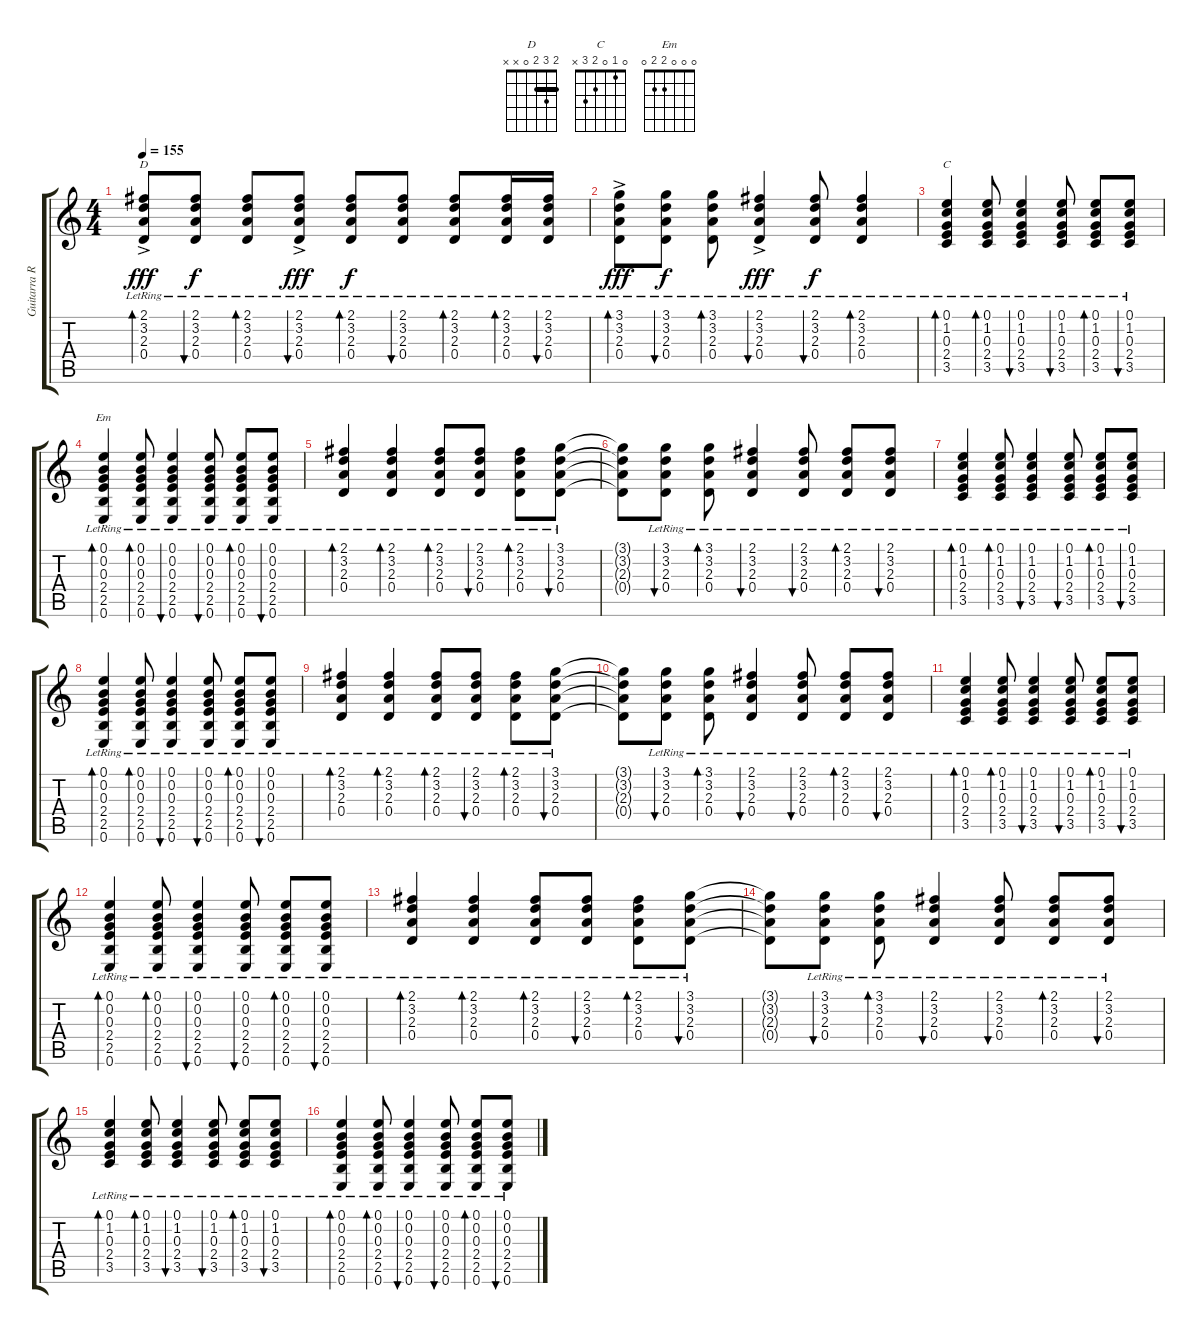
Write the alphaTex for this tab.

\track ("Guitarra Ritmo" "Guitarra R") {instrument acousticguitarsteel}
\staff {score tabs}
\tuning (E4 B3 G3 D3 A2 E2) {hide}
\chord ("D" 2 3 2 0 x x) {barre 2}
\chord ("C" 0 1 0 2 3 x)
\chord ("Em" 0 0 0 2 2 0)
\ts (4 4)
\tempo 155
\clef g2
\ks c
(2.1{ac lr} 3.2{ac lr} 2.3{ac lr} 0.4{ac lr}).8{bd 60 ch "D" dy fff} (2.1{lr} 3.2{lr} 2.3{lr} 0.4{lr}).8{bu 60 dy f} (2.1{lr} 3.2{lr} 2.3{lr} 0.4{lr}).8{bd 60} (2.1{ac lr} 3.2{lr} 2.3{ac lr} 0.4{ac lr}).8{bu 60 dy fff} (2.1{lr} 3.2{lr} 2.3{lr} 0.4{lr}).8{bd 60 dy f} (2.1{lr} 3.2{lr} 2.3{lr} 0.4{lr}).8{bu 60} (2.1{lr} 3.2{lr} 2.3{lr} 0.4{lr}).8{bd 60} (2.1{lr} 3.2{lr} 2.3{lr} 0.4{lr}).16{bd 60} (2.1{lr} 3.2{lr} 2.3{lr} 0.4{lr}).16{bu 60} |
(3.1{ac lr} 3.2{ac lr} 2.3{ac lr} 0.4{ac lr}).8{bd 60 dy fff} (3.1{lr} 3.2{lr} 2.3{lr} 0.4{lr}).8{bu 60 dy f} (3.1{lr} 3.2{lr} 2.3{lr} 0.4{lr}).8{bd 60} (2.1{ac lr} 3.2{ac lr} 2.3{ac lr} 0.4{ac lr}).4{bu 60 dy fff} (2.1{lr} 3.2{lr} 2.3{lr} 0.4{lr}).8{bu 60 dy f} (2.1{lr} 3.2{lr} 2.3{lr} 0.4{lr}).4{bd 60} |
(0.1{lr} 1.2{lr} 0.3{lr} 2.4{lr} 3.5{lr}).4{bd 60 ch "C"} (0.1{lr} 1.2{lr} 0.3{lr} 2.4{lr} 3.5{lr}).8{bd 60} (0.1{lr} 1.2{lr} 0.3{lr} 2.4{lr} 3.5{lr}).4{bu 60} (0.1{lr} 1.2{lr} 0.3{lr} 2.4{lr} 3.5{lr}).8{bu 60} (0.1{lr} 1.2{lr} 0.3{lr} 2.4{lr} 3.5{lr}).8{bd 60} (0.1{lr} 1.2{lr} 0.3{lr} 2.4{lr} 3.5{lr}).8{bu 60} |
(0.1{lr} 0.2{lr} 0.3{lr} 2.4{lr} 2.5{lr} 0.6{lr}).4{bd 60 ch "Em"} (0.1{lr} 0.2{lr} 0.3{lr} 2.4{lr} 2.5{lr} 0.6{lr}).8{bd 60} (0.1{lr} 0.2{lr} 0.3{lr} 2.4{lr} 2.5{lr} 0.6{lr}).4{bu 60} (0.1{lr} 0.2{lr} 0.3{lr} 2.4{lr} 2.5{lr} 0.6{lr}).8{bu 60} (0.1{lr} 0.2{lr} 0.3{lr} 2.4{lr} 2.5{lr} 0.6{lr}).8{bd 60} (0.1{lr} 0.2{lr} 0.3{lr} 2.4{lr} 2.5{lr} 0.6{lr}).8{bu 60} |
(2.1{lr} 3.2{lr} 2.3{lr} 0.4{lr}).4{bd 60} (2.1{lr} 3.2{lr} 2.3{lr} 0.4{lr}).4{bd 60} (2.1{lr} 3.2{lr} 2.3{lr} 0.4{lr}).8{bd 60} (2.1{lr} 3.2{lr} 2.3{lr} 0.4{lr}).8{bu 60} (2.1{lr} 3.2{lr} 2.3{lr} 0.4{lr}).8{bd 60} (3.1{lr} 3.2{lr} 2.3{lr} 0.4{lr}).8{bu 60} |
(3.1{t} 3.2{t} 2.3{t} 0.4{t}).8 (3.1{lr} 3.2{lr} 2.3{lr} 0.4{lr}).8{bu 60} (3.1{lr} 3.2{lr} 2.3{lr} 0.4{lr}).8{bd 60} (2.1{lr} 3.2{lr} 2.3{lr} 0.4{lr}).4{bu 60} (2.1{lr} 3.2{lr} 2.3{lr} 0.4{lr}).8{bu 60} (2.1{lr} 3.2{lr} 2.3{lr} 0.4{lr}).8{bd 60} (2.1{lr} 3.2{lr} 2.3{lr} 0.4{lr}).8{bu 60} |
(0.1{lr} 1.2{lr} 0.3{lr} 2.4{lr} 3.5{lr}).4{bd 60} (0.1{lr} 1.2{lr} 0.3{lr} 2.4{lr} 3.5{lr}).8{bd 60} (0.1{lr} 1.2{lr} 0.3{lr} 2.4{lr} 3.5{lr}).4{bu 60} (0.1{lr} 1.2{lr} 0.3{lr} 2.4{lr} 3.5{lr}).8{bu 60} (0.1{lr} 1.2{lr} 0.3{lr} 2.4{lr} 3.5{lr}).8{bd 60} (0.1{lr} 1.2{lr} 0.3{lr} 2.4{lr} 3.5{lr}).8{bu 60} |
(0.1{lr} 0.2{lr} 0.3{lr} 2.4{lr} 2.5{lr} 0.6{lr}).4{bd 60} (0.1{lr} 0.2{lr} 0.3{lr} 2.4{lr} 2.5{lr} 0.6{lr}).8{bd 60} (0.1{lr} 0.2{lr} 0.3{lr} 2.4{lr} 2.5{lr} 0.6{lr}).4{bu 60} (0.1{lr} 0.2{lr} 0.3{lr} 2.4{lr} 2.5{lr} 0.6{lr}).8{bu 60} (0.1{lr} 0.2{lr} 0.3{lr} 2.4{lr} 2.5{lr} 0.6{lr}).8{bd 60} (0.1{lr} 0.2{lr} 0.3{lr} 2.4{lr} 2.5{lr} 0.6{lr}).8{bu 60} |
(2.1{lr} 3.2{lr} 2.3{lr} 0.4{lr}).4{bd 60} (2.1{lr} 3.2{lr} 2.3{lr} 0.4{lr}).4{bd 60} (2.1{lr} 3.2{lr} 2.3{lr} 0.4{lr}).8{bd 60} (2.1{lr} 3.2{lr} 2.3{lr} 0.4{lr}).8{bu 60} (2.1{lr} 3.2{lr} 2.3{lr} 0.4{lr}).8{bd 60} (3.1{lr} 3.2{lr} 2.3{lr} 0.4{lr}).8{bu 60} |
(3.1{t} 3.2{t} 2.3{t} 0.4{t}).8 (3.1{lr} 3.2{lr} 2.3{lr} 0.4{lr}).8{bu 60} (3.1{lr} 3.2{lr} 2.3{lr} 0.4{lr}).8{bd 60} (2.1{lr} 3.2{lr} 2.3{lr} 0.4{lr}).4{bu 60} (2.1{lr} 3.2{lr} 2.3{lr} 0.4{lr}).8{bu 60} (2.1{lr} 3.2{lr} 2.3{lr} 0.4{lr}).8{bd 60} (2.1{lr} 3.2{lr} 2.3{lr} 0.4{lr}).8{bu 60} |
(0.1{lr} 1.2{lr} 0.3{lr} 2.4{lr} 3.5{lr}).4{bd 60} (0.1{lr} 1.2{lr} 0.3{lr} 2.4{lr} 3.5{lr}).8{bd 60} (0.1{lr} 1.2{lr} 0.3{lr} 2.4{lr} 3.5{lr}).4{bu 60} (0.1{lr} 1.2{lr} 0.3{lr} 2.4{lr} 3.5{lr}).8{bu 60} (0.1{lr} 1.2{lr} 0.3{lr} 2.4{lr} 3.5{lr}).8{bd 60} (0.1{lr} 1.2{lr} 0.3{lr} 2.4{lr} 3.5{lr}).8{bu 60} |
(0.1{lr} 0.2{lr} 0.3{lr} 2.4{lr} 2.5{lr} 0.6{lr}).4{bd 60} (0.1{lr} 0.2{lr} 0.3{lr} 2.4{lr} 2.5{lr} 0.6{lr}).8{bd 60} (0.1{lr} 0.2{lr} 0.3{lr} 2.4{lr} 2.5{lr} 0.6{lr}).4{bu 60} (0.1{lr} 0.2{lr} 0.3{lr} 2.4{lr} 2.5{lr} 0.6{lr}).8{bu 60} (0.1{lr} 0.2{lr} 0.3{lr} 2.4{lr} 2.5{lr} 0.6{lr}).8{bd 60} (0.1{lr} 0.2{lr} 0.3{lr} 2.4{lr} 2.5{lr} 0.6{lr}).8{bu 60} |
(2.1{lr} 3.2{lr} 2.3{lr} 0.4{lr}).4{bd 60} (2.1{lr} 3.2{lr} 2.3{lr} 0.4{lr}).4{bd 60} (2.1{lr} 3.2{lr} 2.3{lr} 0.4{lr}).8{bd 60} (2.1{lr} 3.2{lr} 2.3{lr} 0.4{lr}).8{bu 60} (2.1{lr} 3.2{lr} 2.3{lr} 0.4{lr}).8{bd 60} (3.1{lr} 3.2{lr} 2.3{lr} 0.4{lr}).8{bu 60} |
(3.1{t} 3.2{t} 2.3{t} 0.4{t}).8 (3.1{lr} 3.2{lr} 2.3{lr} 0.4{lr}).8{bu 60} (3.1{lr} 3.2{lr} 2.3{lr} 0.4{lr}).8{bd 60} (2.1{lr} 3.2{lr} 2.3{lr} 0.4{lr}).4{bu 60} (2.1{lr} 3.2{lr} 2.3{lr} 0.4{lr}).8{bu 60} (2.1{lr} 3.2{lr} 2.3{lr} 0.4{lr}).8{bd 60} (2.1{lr} 3.2{lr} 2.3{lr} 0.4{lr}).8{bu 60} |
(0.1{lr} 1.2{lr} 0.3{lr} 2.4{lr} 3.5{lr}).4{bd 60} (0.1{lr} 1.2{lr} 0.3{lr} 2.4{lr} 3.5{lr}).8{bd 60} (0.1{lr} 1.2{lr} 0.3{lr} 2.4{lr} 3.5{lr}).4{bu 60} (0.1{lr} 1.2{lr} 0.3{lr} 2.4{lr} 3.5{lr}).8{bu 60} (0.1{lr} 1.2{lr} 0.3{lr} 2.4{lr} 3.5{lr}).8{bd 60} (0.1{lr} 1.2{lr} 0.3{lr} 2.4{lr} 3.5{lr}).8{bu 60} |
(0.1{lr} 0.2{lr} 0.3{lr} 2.4{lr} 2.5{lr} 0.6{lr}).4{bd 60} (0.1{lr} 0.2{lr} 0.3{lr} 2.4{lr} 2.5{lr} 0.6{lr}).8{bd 60} (0.1{lr} 0.2{lr} 0.3{lr} 2.4{lr} 2.5{lr} 0.6{lr}).4{bu 60} (0.1{lr} 0.2{lr} 0.3{lr} 2.4{lr} 2.5{lr} 0.6{lr}).8{bu 60} (0.1{lr} 0.2{lr} 0.3{lr} 2.4{lr} 2.5{lr} 0.6{lr}).8{bd 60} (0.1{lr} 0.2{lr} 0.3{lr} 2.4{lr} 2.5{lr} 0.6{lr}).8{bu 60}
